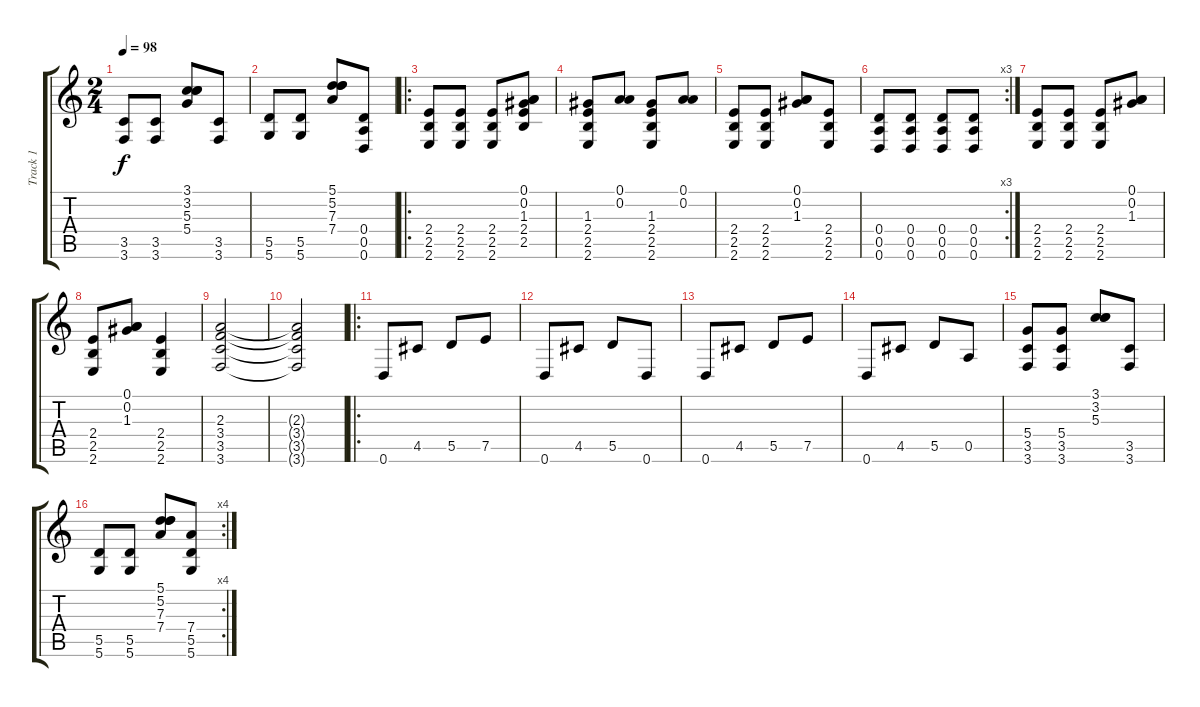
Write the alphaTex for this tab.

\track ("Track 1" "Track 1") {instrument acousticguitarnylon}
\staff {score tabs}
\tuning (A3 A3 G3 D3 A2 D2) {hide}
\ts (2 4)
\tempo 98
\clef g2
\ks c
(3.5 3.6).8{dy f} (3.5 3.6).8 (3.1 3.2 5.3 5.4).8 (3.5 3.6).8 |
(5.5 5.6).8 (5.5 5.6).8 (5.1 5.2 7.3 7.4).8 (0.4 0.5 0.6).8 |
\ro
(2.4 2.5 2.6).8 (2.4 2.5 2.6).8 (2.4 2.5 2.6).8 (0.1 0.2 1.3 2.4 2.5).8 |
(1.3 2.4 2.5 2.6).8 (0.1 0.2).8 (1.3 2.4 2.5 2.6).8 (0.1 0.2).8 |
(2.4 2.5 2.6).8 (2.4 2.5 2.6).8 (0.1 0.2 1.3).8 (2.4 2.5 2.6).8 |
\rc 3
(0.4 0.5 0.6).8 (0.4 0.5 0.6).8 (0.4 0.5 0.6).8 (0.4 0.5 0.6).8 |
(2.4 2.5 2.6).8 (2.4 2.5 2.6).8 (2.4 2.5 2.6).8 (0.1 0.2 1.3).8 |
(2.4 2.5 2.6).8 (0.1 0.2 1.3).8 (2.4 2.5 2.6).4 |
(2.3 3.4 3.5 3.6).2 |
(2.3{t} 3.4{t} 3.5{t} 3.6{t}).2 |
\ro
0.6.8 4.5.8 5.5.8 7.5.8 |
0.6.8 4.5.8 5.5.8 0.6.8 |
0.6.8 4.5.8 5.5.8 7.5.8 |
0.6.8 4.5.8 5.5.8 0.5.8 |
(5.4 3.5 3.6).8 (5.4 3.5 3.6).8 (3.1 3.2 5.3).8 (3.5 3.6).8 |
\rc 4
(5.5 5.6).8 (5.5 5.6).8 (5.1 5.2 7.3 7.4).8 (7.4 5.5 5.6).8
